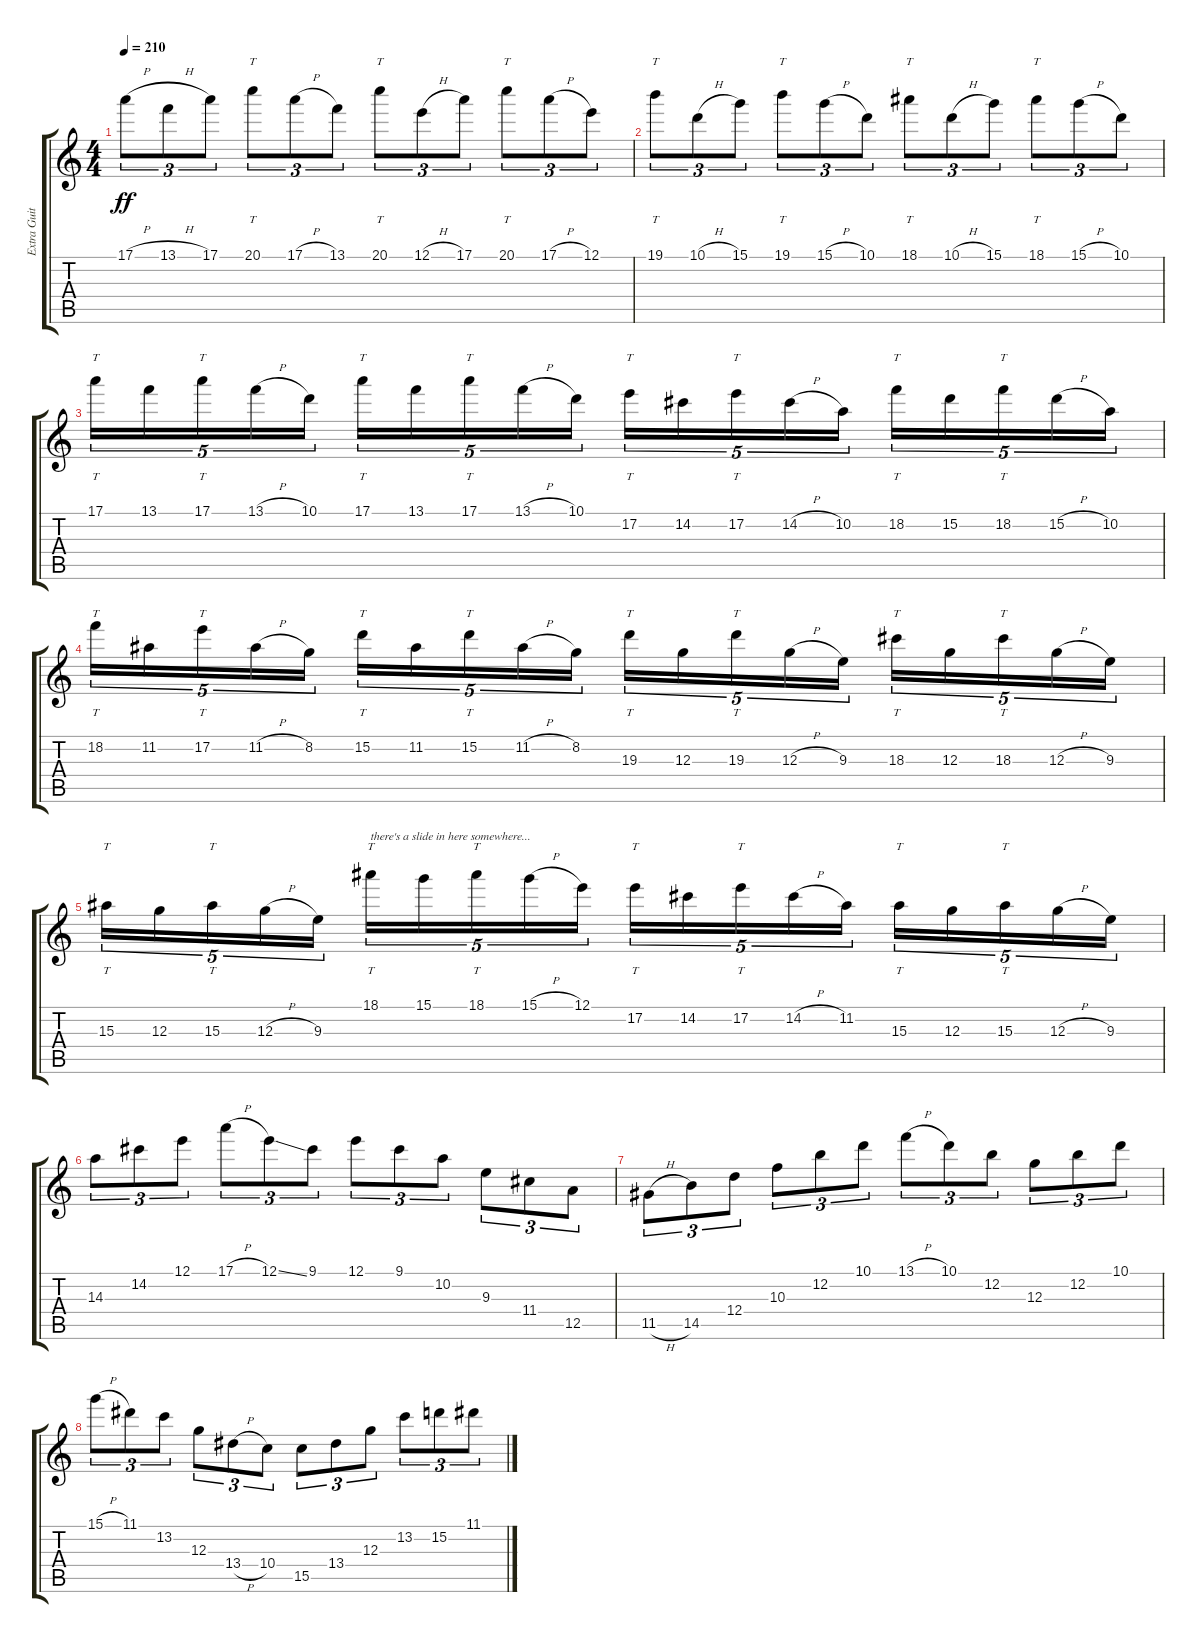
\track ("Extra Guitar 1" "Extra Guit") {instrument distortionguitar}
\staff {score tabs}
\tuning (E4 B3 G3 D3 A2 E2) {hide}
\ts (4 4)
\tempo 210
\clef g2
\ks c
17.1{h}.8{tu (3 2) dy ff} 13.1{h}.8{tu (3 2)} 17.1.8{tu (3 2)} 20.1.8{tt tu (3 2)} 17.1{h}.8{tu (3 2)} 13.1.8{tu (3 2)} 20.1.8{tt tu (3 2)} 12.1{h}.8{tu (3 2)} 17.1.8{tu (3 2)} 20.1.8{tt tu (3 2)} 17.1{h}.8{tu (3 2)} 12.1.8{tu (3 2)} |
19.1.8{tt tu (3 2)} 10.1{h}.8{tu (3 2)} 15.1.8{tu (3 2)} 19.1.8{tt tu (3 2)} 15.1{h}.8{tu (3 2)} 10.1.8{tu (3 2)} 18.1.8{tt tu (3 2)} 10.1{h}.8{tu (3 2)} 15.1.8{tu (3 2)} 18.1.8{tt tu (3 2)} 15.1{h}.8{tu (3 2)} 10.1.8{tu (3 2)} |
17.1.16{tt tu (5 4)} 13.1.16{tu (5 4)} 17.1.16{tt tu (5 4)} 13.1{h}.16{tu (5 4)} 10.1.16{tu (5 4)} 17.1.16{tt tu (5 4)} 13.1.16{tu (5 4)} 17.1.16{tt tu (5 4)} 13.1{h}.16{tu (5 4)} 10.1.16{tu (5 4)} 17.2.16{tt tu (5 4)} 14.2.16{tu (5 4)} 17.2.16{tt tu (5 4)} 14.2{h}.16{tu (5 4)} 10.2.16{tu (5 4)} 18.2.16{tt tu (5 4)} 15.2.16{tu (5 4)} 18.2.16{tt tu (5 4)} 15.2{h}.16{tu (5 4)} 10.2.16{tu (5 4)} |
18.2.16{tt tu (5 4)} 11.2.16{tu (5 4)} 17.2.16{tt tu (5 4)} 11.2{h}.16{tu (5 4)} 8.2.16{tu (5 4)} 15.2.16{tt tu (5 4)} 11.2.16{tu (5 4)} 15.2.16{tt tu (5 4)} 11.2{h}.16{tu (5 4)} 8.2.16{tu (5 4)} 19.3.16{tt tu (5 4)} 12.3.16{tu (5 4)} 19.3.16{tt tu (5 4)} 12.3{h}.16{tu (5 4)} 9.3.16{tu (5 4)} 18.3.16{tt tu (5 4)} 12.3.16{tu (5 4)} 18.3.16{tt tu (5 4)} 12.3{h}.16{tu (5 4)} 9.3.16{tu (5 4)} |
15.3.16{tt tu (5 4)} 12.3.16{tu (5 4)} 15.3.16{tt tu (5 4)} 12.3{h}.16{tu (5 4)} 9.3.16{tu (5 4)} 18.1.16{tt tu (5 4) txt "there's a slide in here somewhere..."} 15.1.16{tu (5 4)} 18.1.16{tt tu (5 4)} 15.1{h}.16{tu (5 4)} 12.1.16{tu (5 4)} 17.2.16{tt tu (5 4)} 14.2.16{tu (5 4)} 17.2.16{tt tu (5 4)} 14.2{h}.16{tu (5 4)} 11.2.16{tu (5 4)} 15.3.16{tt tu (5 4)} 12.3.16{tu (5 4)} 15.3.16{tt tu (5 4)} 12.3{h}.16{tu (5 4)} 9.3.16{tu (5 4)} |
14.3.8{tu (3 2)} 14.2.8{tu (3 2)} 12.1.8{tu (3 2)} 17.1{h}.8{tu (3 2)} 12.1{ss}.8{tu (3 2)} 9.1.8{tu (3 2)} 12.1.8{tu (3 2)} 9.1.8{tu (3 2)} 10.2.8{tu (3 2)} 9.3.8{tu (3 2)} 11.4.8{tu (3 2)} 12.5.8{tu (3 2)} |
11.5{h}.8{tu (3 2)} 14.5.8{tu (3 2)} 12.4.8{tu (3 2)} 10.3.8{tu (3 2)} 12.2.8{tu (3 2)} 10.1.8{tu (3 2)} 13.1{h}.8{tu (3 2)} 10.1.8{tu (3 2)} 12.2.8{tu (3 2)} 12.3.8{tu (3 2)} 12.2.8{tu (3 2)} 10.1.8{tu (3 2)} |
15.1{h}.8{tu (3 2)} 11.1.8{tu (3 2)} 13.2.8{tu (3 2)} 12.3.8{tu (3 2)} 13.4{h}.8{tu (3 2)} 10.4.8{tu (3 2)} 15.5.8{tu (3 2)} 13.4.8{tu (3 2)} 12.3.8{tu (3 2)} 13.2.8{tu (3 2)} 15.2.8{tu (3 2)} 11.1.8{tu (3 2)}
